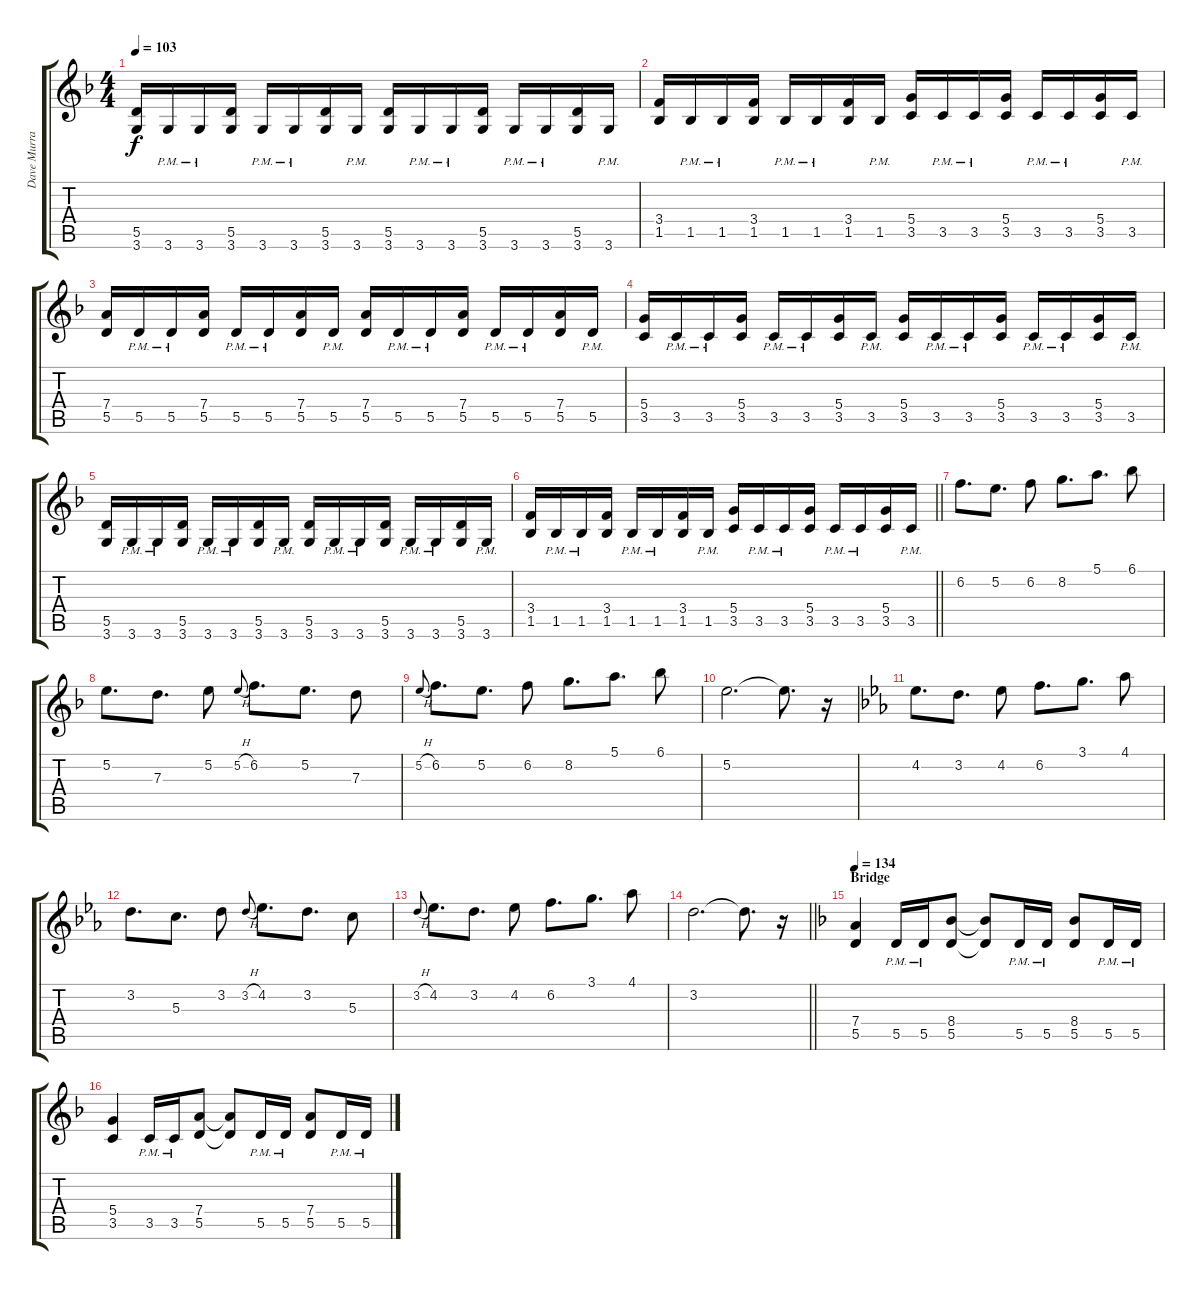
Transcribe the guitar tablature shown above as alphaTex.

\track ("Dave Murray" "Dave Murra") {instrument overdrivenguitar}
\staff {score tabs}
\tuning (E4 B3 G3 D3 A2 E2) {hide}
\ts (4 4)
\tempo 103
\clef g2
\ks dminor
(5.5 3.6).16{dy f} 3.6{pm}.16 3.6{pm}.16 (5.5 3.6).16 3.6{pm}.16 3.6{pm}.16 (5.5 3.6).16 3.6{pm}.16 (5.5 3.6).16 3.6{pm}.16 3.6{pm}.16 (5.5 3.6).16 3.6{pm}.16 3.6{pm}.16 (5.5 3.6).16 3.6{pm}.16 |
(3.4 1.5).16 1.5{pm}.16 1.5{pm}.16 (3.4 1.5).16 1.5{pm}.16 1.5{pm}.16 (3.4 1.5).16 1.5{pm}.16 (5.4 3.5).16 3.5{pm}.16 3.5{pm}.16 (5.4 3.5).16 3.5{pm}.16 3.5{pm}.16 (5.4 3.5).16 3.5{pm}.16 |
(7.4 5.5).16 5.5{pm}.16 5.5{pm}.16 (7.4 5.5).16 5.5{pm}.16 5.5{pm}.16 (7.4 5.5).16 5.5{pm}.16 (7.4 5.5).16 5.5{pm}.16 5.5{pm}.16 (7.4 5.5).16 5.5{pm}.16 5.5{pm}.16 (7.4 5.5).16 5.5{pm}.16 |
(5.4 3.5).16 3.5{pm}.16 3.5{pm}.16 (5.4 3.5).16 3.5{pm}.16 3.5{pm}.16 (5.4 3.5).16 3.5{pm}.16 (5.4 3.5).16 3.5{pm}.16 3.5{pm}.16 (5.4 3.5).16 3.5{pm}.16 3.5{pm}.16 (5.4 3.5).16 3.5{pm}.16 |
(5.5 3.6).16 3.6{pm}.16 3.6{pm}.16 (5.5 3.6).16 3.6{pm}.16 3.6{pm}.16 (5.5 3.6).16 3.6{pm}.16 (5.5 3.6).16 3.6{pm}.16 3.6{pm}.16 (5.5 3.6).16 3.6{pm}.16 3.6{pm}.16 (5.5 3.6).16 3.6{pm}.16 |
\barLineRight lightlight
(3.4 1.5).16 1.5{pm}.16 1.5{pm}.16 (3.4 1.5).16 1.5{pm}.16 1.5{pm}.16 (3.4 1.5).16 1.5{pm}.16 (5.4 3.5).16 3.5{pm}.16 3.5{pm}.16 (5.4 3.5).16 3.5{pm}.16 3.5{pm}.16 (5.4 3.5).16 3.5{pm}.16 |
\section ("" "")
6.2.8{d} 5.2.8{d} 6.2.8 8.2.8{d} 5.1.8{d} 6.1.8 |
5.2.8{d} 7.3.8{d} 5.2.8 5.2{h}.8{gr onbeat} 6.2.8{d} 5.2.8{d} 7.3.8 |
5.2{h}.8{gr onbeat} 6.2.8{d} 5.2.8{d} 6.2.8 8.2.8{d} 5.1.8{d} 6.1.8 |
5.2.2{d} 5.2{t}.8{d} r.16 |
\ks cminor
4.2.8{d} 3.2.8{d} 4.2.8 6.2.8{d} 3.1.8{d} 4.1.8 |
3.2.8{d} 5.3.8{d} 3.2.8 3.2{h}.8{gr onbeat} 4.2.8{d} 3.2.8{d} 5.3.8 |
3.2{h}.8{gr onbeat} 4.2.8{d} 3.2.8{d} 4.2.8 6.2.8{d} 3.1.8{d} 4.1.8 |
\barLineRight lightlight
3.2.2{d volume 10} 3.2{t}.8{d} r.16{volume 14} |
\section ("" "Bridge")
\tempo 134
\ks dminor
(7.4 5.5).4 5.5{pm}.16 5.5{pm}.16 (8.4 5.5).8 (8.4{t} 5.5{t}).8 5.5{pm}.16 5.5{pm}.16 (8.4 5.5).8 5.5{pm}.16 5.5{pm}.16 |
(5.4 3.5).4 3.5{pm}.16 3.5{pm}.16 (7.4 5.5).8 (7.4{t} 5.5{t}).8 5.5{pm}.16 5.5{pm}.16 (7.4 5.5).8 5.5{pm}.16 5.5{pm}.16
